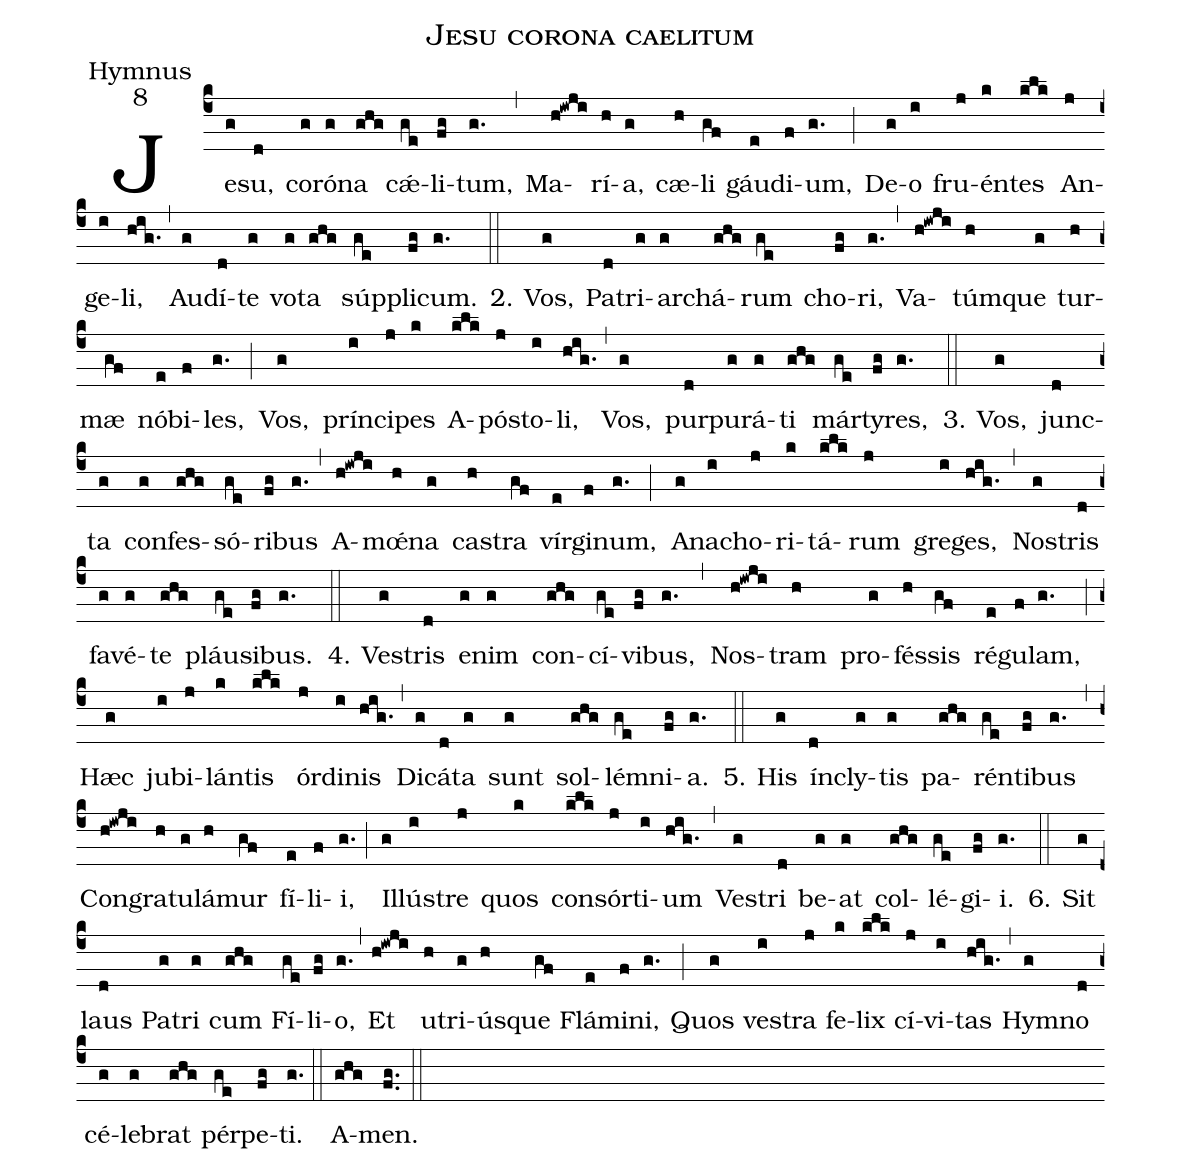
name:Jesu corona caelitum;
office-part:Hymnus;
mode:8;
%%
(c4)Je(g)su,(d) co(g)ró(g)na(ghg) cǽ(ge)li(fg)tum,(g.) (,)
Ma(h!iwji)rí(h)a,(g) cæ(h)li(gf) gáu(e)di(f)um,(g.) (;)
De(g)o(i) fru(j)én(k)tes(klk) An(j)ge(i)li,(hig.) (,)
Au(g)dí(d)te(g) vo(g)ta(ghg) súp(ge)pli(fg)cum.(g.) (::)

2. Vos,(g) Pa(d)tri(g)ar(g)chá(ghg)rum(ge) cho(fg)ri,(g.) (,)
Va(h!iwji)túm(h)que(g) tur(h)mæ(gf) nó(e)bi(f)les,(g.) (;)
Vos,(g) prín(i)ci(j)pes(k) A(klk)pós(j)to(i)li,(hig.) (,)
Vos,(g) pur(d)pu(g)rá(g)ti(ghg) már(ge)ty(fg)res,(g.) (::)

3. Vos,(g) junc(d)ta(g) con(g)fes(ghg)só(ge)ri(fg)bus(g.) (,)
A(h!iwji)mœ(h)́na(g) cas(h)tra(gf) vír(e)gi(f)num,(g.) (;)
A(g)na(i)cho(j)ri(k)tá(klk)rum(j) gre(i)ges,(hig.) (,)
Nos(g)tris(d) fa(g)vé(g)te(ghg) pláu(ge)si(fg)bus.(g.) (::)

4. Ves(g)tris(d) e(g)nim(g) con(ghg)cí(ge)vi(fg)bus,(g.) (,)
Nos(h!iwji)tram(h) pro(g)fés(h)sis(gf) ré(e)gu(f)lam,(g.) (;)
Hæc(g) ju(i)bi(j)lán(k)tis(klk) ór(j)di(i)nis(hig.) (,)
Di(g)cá(d)ta(g) sunt(g) sol(ghg)lém(ge)ni(fg)a.(g.) (::)

5. His(g) ín(d)cly(g)tis(g) pa(ghg)rén(ge)ti(fg)bus(g.) (,)
Con(h!iwji)gra(h)tu(g)lá(h)mur(gf) fí(e)li(f)i,(g.) (;)
Il(g)lús(i)tre(j) quos(k) con(klk)sór(j)ti(i)um(hig.) (,)
Ves(g)tri(d) be(g)at(g) col(ghg)lé(ge)gi(fg)i.(g.) (::)

6. Sit(g) laus(d) Pa(g)tri(g) cum(ghg) Fí(ge)li(fg)o,(g.) (,)
Et(h!iwji) u(h)tri(g)ús(h)que(gf) Flá(e)mi(f)ni,(g.) (;)
Quos(g) ves(i)tra(j) fe(k)lix(klk) cí(j)vi(i)tas(hig.) (,)
Hym(g)no(d) cé(g)le(g)brat(ghg) pér(ge)pe(fg)ti.(g.) (::)
A(ghg)men.(fg..) (::)
